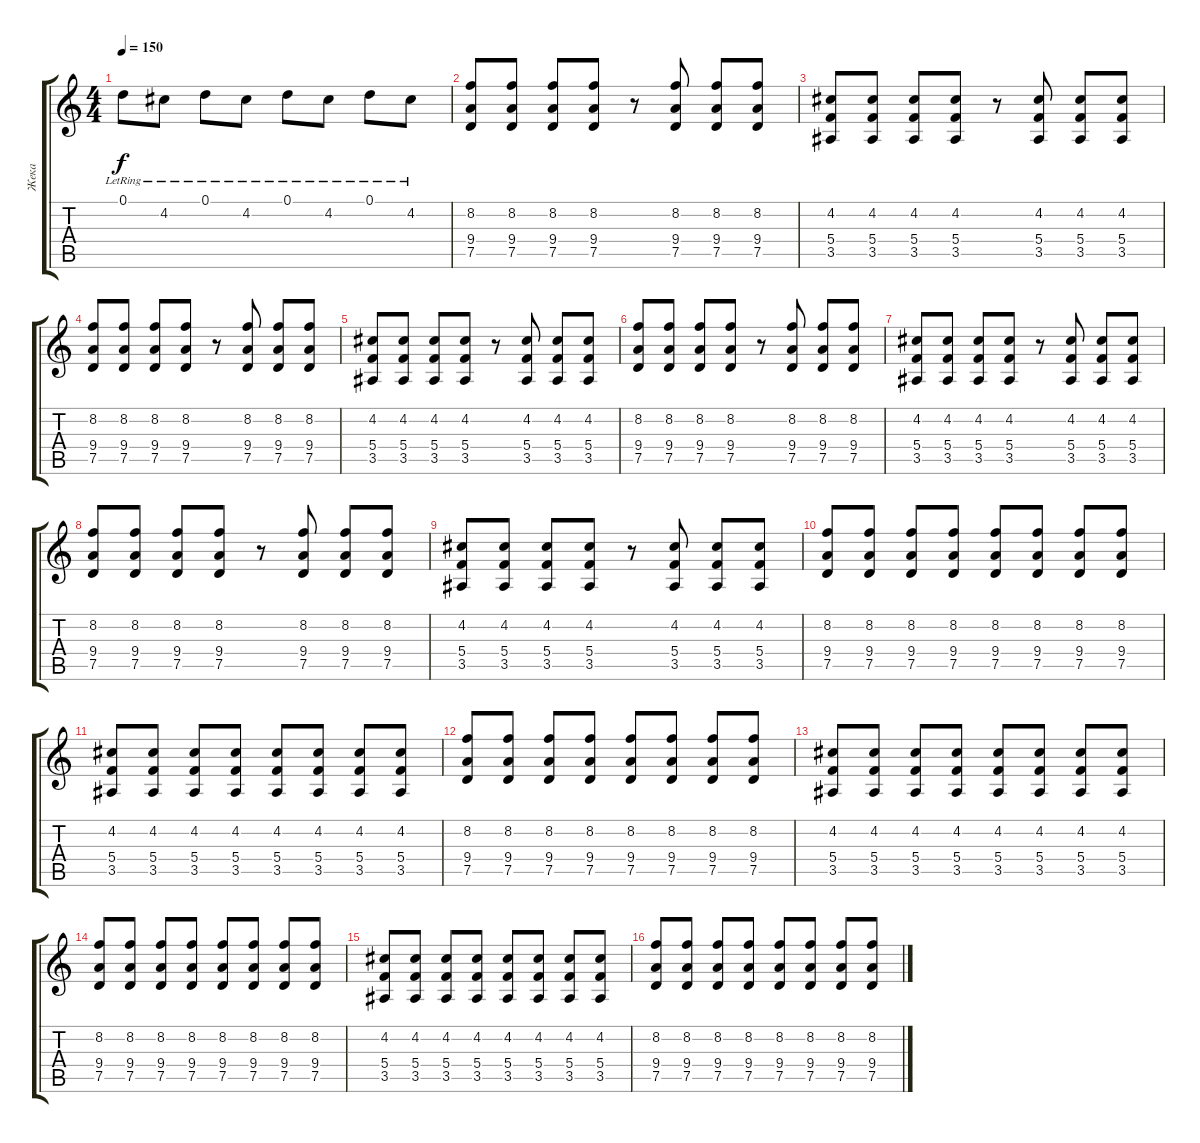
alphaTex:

\track ("Жека" "Жека") {instrument overdrivenguitar}
\staff {score tabs}
\tuning (D4 A3 F3 C3 G2 C2) {hide}
\ts (4 4)
\tempo 150
\clef g2
\ks c
0.1{lr}.8{dy f} 4.2{lr}.8 0.1{lr}.8 4.2{lr}.8 0.1{lr}.8 4.2{lr}.8 0.1{lr}.8 4.2{lr}.8 |
(8.2 9.4 7.5).8 (8.2 9.4 7.5).8 (8.2 9.4 7.5).8 (8.2 9.4 7.5).8 r.8 (8.2 9.4 7.5).8 (8.2 9.4 7.5).8 (8.2 9.4 7.5).8 |
(4.2 5.4 3.5).8 (4.2 5.4 3.5).8 (4.2 5.4 3.5).8 (4.2 5.4 3.5).8 r.8 (4.2 5.4 3.5).8 (4.2 5.4 3.5).8 (4.2 5.4 3.5).8 |
(8.2 9.4 7.5).8 (8.2 9.4 7.5).8 (8.2 9.4 7.5).8 (8.2 9.4 7.5).8 r.8 (8.2 9.4 7.5).8 (8.2 9.4 7.5).8 (8.2 9.4 7.5).8 |
(4.2 5.4 3.5).8 (4.2 5.4 3.5).8 (4.2 5.4 3.5).8 (4.2 5.4 3.5).8 r.8 (4.2 5.4 3.5).8 (4.2 5.4 3.5).8 (4.2 5.4 3.5).8 |
(8.2 9.4 7.5).8 (8.2 9.4 7.5).8 (8.2 9.4 7.5).8 (8.2 9.4 7.5).8 r.8 (8.2 9.4 7.5).8 (8.2 9.4 7.5).8 (8.2 9.4 7.5).8 |
(4.2 5.4 3.5).8 (4.2 5.4 3.5).8 (4.2 5.4 3.5).8 (4.2 5.4 3.5).8 r.8 (4.2 5.4 3.5).8 (4.2 5.4 3.5).8 (4.2 5.4 3.5).8 |
(8.2 9.4 7.5).8 (8.2 9.4 7.5).8 (8.2 9.4 7.5).8 (8.2 9.4 7.5).8 r.8 (8.2 9.4 7.5).8 (8.2 9.4 7.5).8 (8.2 9.4 7.5).8 |
(4.2 5.4 3.5).8 (4.2 5.4 3.5).8 (4.2 5.4 3.5).8 (4.2 5.4 3.5).8 r.8 (4.2 5.4 3.5).8 (4.2 5.4 3.5).8 (4.2 5.4 3.5).8 |
(8.2 9.4 7.5).8 (8.2 9.4 7.5).8 (8.2 9.4 7.5).8 (8.2 9.4 7.5).8 (8.2 9.4 7.5).8 (8.2 9.4 7.5).8 (8.2 9.4 7.5).8 (8.2 9.4 7.5).8 |
(4.2 5.4 3.5).8 (4.2 5.4 3.5).8 (4.2 5.4 3.5).8 (4.2 5.4 3.5).8 (4.2 5.4 3.5).8 (4.2 5.4 3.5).8 (4.2 5.4 3.5).8 (4.2 5.4 3.5).8 |
(8.2 9.4 7.5).8 (8.2 9.4 7.5).8 (8.2 9.4 7.5).8 (8.2 9.4 7.5).8 (8.2 9.4 7.5).8 (8.2 9.4 7.5).8 (8.2 9.4 7.5).8 (8.2 9.4 7.5).8 |
(4.2 5.4 3.5).8 (4.2 5.4 3.5).8 (4.2 5.4 3.5).8 (4.2 5.4 3.5).8 (4.2 5.4 3.5).8 (4.2 5.4 3.5).8 (4.2 5.4 3.5).8 (4.2 5.4 3.5).8 |
(8.2 9.4 7.5).8 (8.2 9.4 7.5).8 (8.2 9.4 7.5).8 (8.2 9.4 7.5).8 (8.2 9.4 7.5).8 (8.2 9.4 7.5).8 (8.2 9.4 7.5).8 (8.2 9.4 7.5).8 |
(4.2 5.4 3.5).8 (4.2 5.4 3.5).8 (4.2 5.4 3.5).8 (4.2 5.4 3.5).8 (4.2 5.4 3.5).8 (4.2 5.4 3.5).8 (4.2 5.4 3.5).8 (4.2 5.4 3.5).8 |
(8.2 9.4 7.5).8 (8.2 9.4 7.5).8 (8.2 9.4 7.5).8 (8.2 9.4 7.5).8 (8.2 9.4 7.5).8 (8.2 9.4 7.5).8 (8.2 9.4 7.5).8 (8.2 9.4 7.5).8
